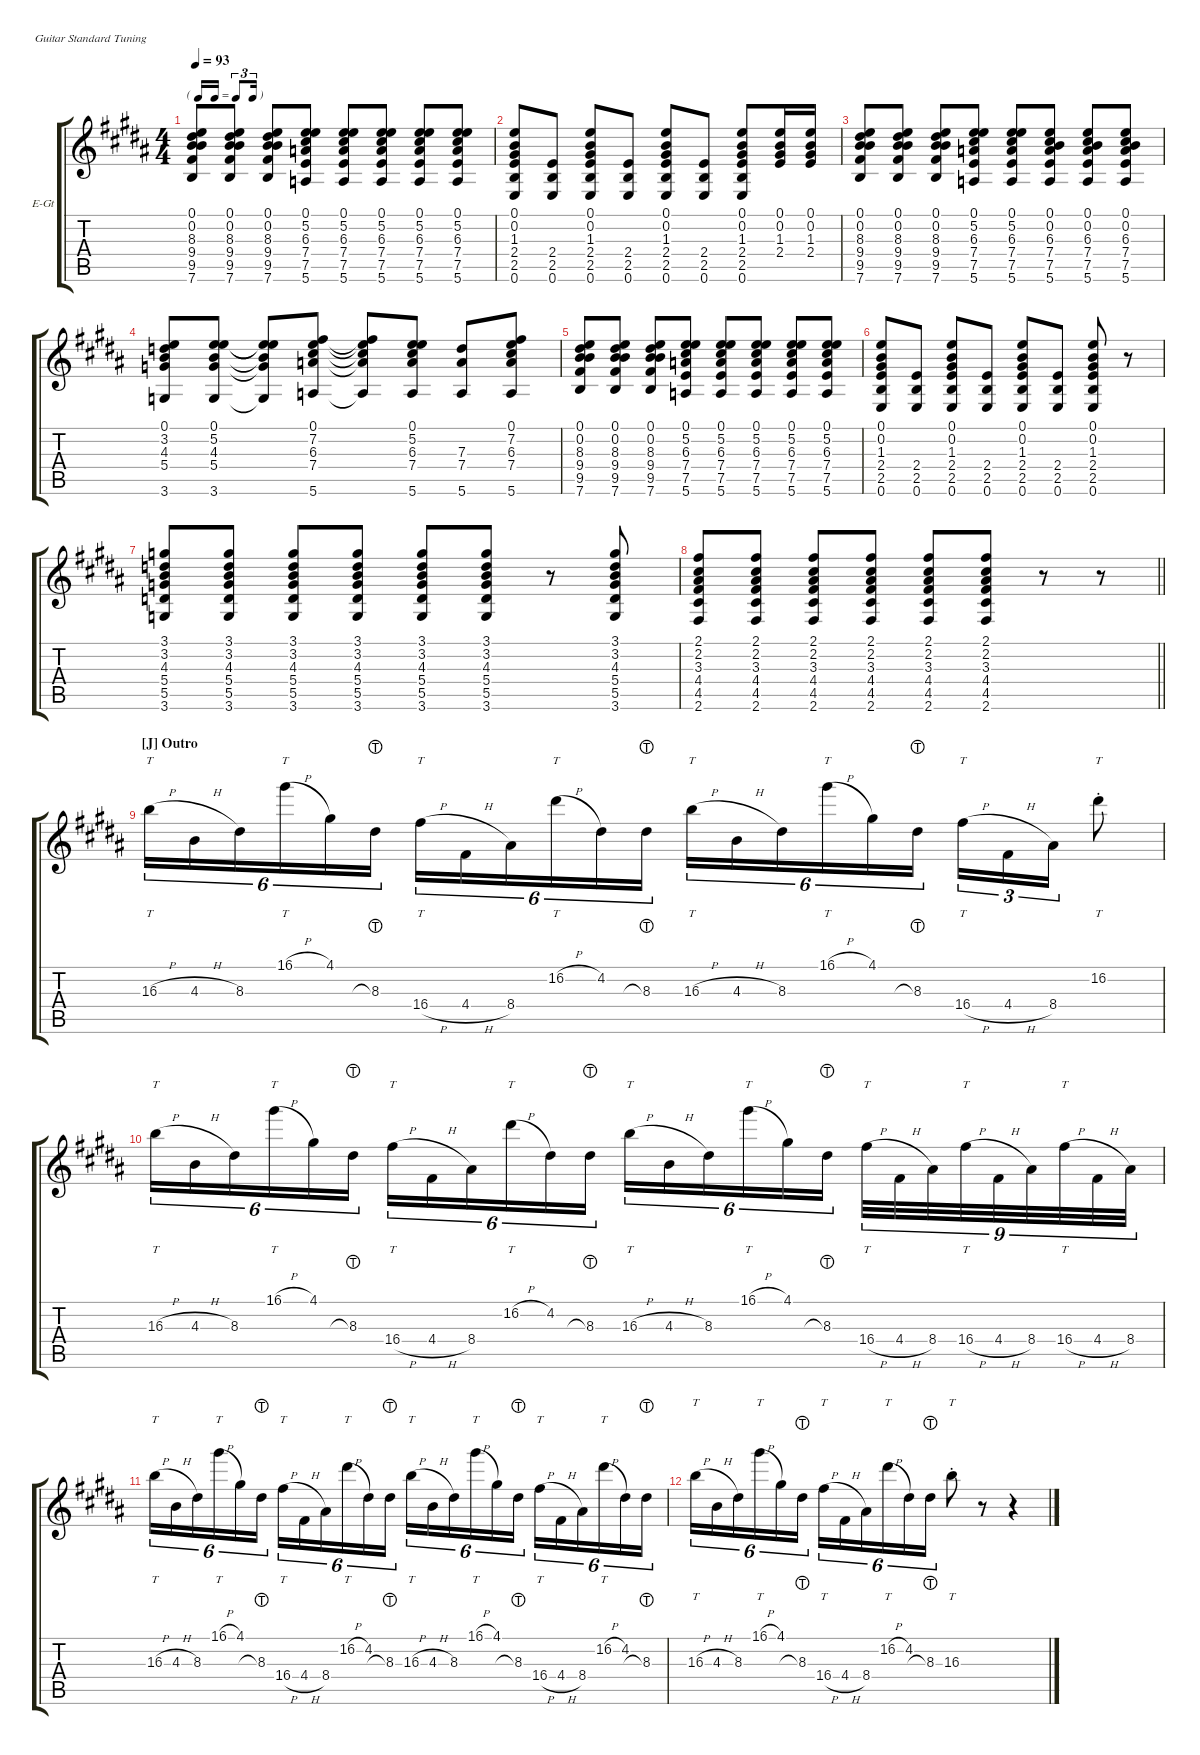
\hideDynamics
\bracketExtendMode groupsimilarinstruments
\firstSystemTrackNameOrientation horizontal
\otherSystemsTrackNameOrientation horizontal
\track ("ean L" "E-Gt") {multiBarRest instrument electricguitarclean}
\staff {score tabs}
\tuning (E4 B3 G3 D3 A2 E2)
\ts (4 4)
\tf triplet16th
\tempo 93
\clef g2
\ks b
(7.6{acc forcenatural} 9.5{acc #} 9.4{acc forcenatural} 8.3{acc #} 0.2{acc forcenatural} 0.1{acc forcenatural}).8{dy mp} (7.6{acc forcenatural} 9.5{acc #} 9.4{acc forcenatural} 8.3{acc #} 0.2{acc forcenatural} 0.1{acc forcenatural}).8 (7.6{acc forcenatural} 9.5{acc #} 9.4{acc forcenatural} 8.3{acc #} 0.2{acc forcenatural} 0.1{acc forcenatural}).8 (5.6{acc forcenatural} 7.5{acc forcenatural} 7.4{acc forcenatural} 6.3{acc #} 5.2{acc forcenatural} 0.1{acc forcenatural}).8 (5.6{acc forcenatural} 7.5{acc forcenatural} 7.4{acc forcenatural} 6.3{acc #} 5.2{acc forcenatural} 0.1{acc forcenatural}).8 (5.6{acc forcenatural} 7.5{acc forcenatural} 7.4{acc forcenatural} 6.3{acc #} 5.2{acc forcenatural} 0.1{acc forcenatural}).8 (5.6{acc forcenatural} 7.5{acc forcenatural} 7.4{acc forcenatural} 6.3{acc #} 5.2{acc forcenatural} 0.1{acc forcenatural}).8 (5.6{acc forcenatural} 7.5{acc forcenatural} 7.4{acc forcenatural} 6.3{acc #} 5.2{acc forcenatural} 0.1{acc forcenatural}).8 |
(0.6{acc forcenatural} 2.5{acc forcenatural} 2.4{acc forcenatural} 1.3{acc #} 0.2{acc forcenatural} 0.1{acc forcenatural}).8 (0.6{acc forcenatural} 2.5{acc forcenatural} 2.4{acc forcenatural}).8 (0.6{acc forcenatural} 2.5{acc forcenatural} 2.4{acc forcenatural} 1.3{acc #} 0.2{acc forcenatural} 0.1{acc forcenatural}).8 (0.6{acc forcenatural} 2.5{acc forcenatural} 2.4{acc forcenatural}).8 (0.6{acc forcenatural} 2.5{acc forcenatural} 2.4{acc forcenatural} 1.3{acc #} 0.2{acc forcenatural} 0.1{acc forcenatural}).8 (0.6{acc forcenatural} 2.5{acc forcenatural} 2.4{acc forcenatural}).8 (0.6{acc forcenatural} 2.5{acc forcenatural} 2.4{acc forcenatural} 1.3{acc #} 0.2{acc forcenatural} 0.1{acc forcenatural}).8 (2.4{acc forcenatural} 1.3{acc #} 0.2{acc forcenatural} 0.1{acc forcenatural}).16 (0.1{acc forcenatural} 0.2{acc forcenatural} 1.3{acc #} 2.4{acc forcenatural}).16 |
(7.6{acc forcenatural} 9.5{acc #} 9.4{acc forcenatural} 8.3{acc #} 0.2{acc forcenatural} 0.1{acc forcenatural}).8 (7.6{acc forcenatural} 9.5{acc #} 9.4{acc forcenatural} 8.3{acc #} 0.2{acc forcenatural} 0.1{acc forcenatural}).8 (7.6{acc forcenatural} 9.5{acc #} 9.4{acc forcenatural} 8.3{acc #} 0.2{acc forcenatural} 0.1{acc forcenatural}).8 (5.6{acc forcenatural} 7.5{acc forcenatural} 7.4{acc forcenatural} 6.3{acc #} 5.2{acc forcenatural} 0.1{acc forcenatural}).8 (5.6{acc forcenatural} 7.5{acc forcenatural} 7.4{acc forcenatural} 6.3{acc #} 5.2{acc forcenatural} 0.1{acc forcenatural}).8 (5.6{acc forcenatural} 7.5{acc forcenatural} 7.4{acc forcenatural} 6.3{acc #} 0.2{acc forcenatural} 0.1{acc forcenatural}).8 (5.6{acc forcenatural} 7.5{acc forcenatural} 7.4{acc forcenatural} 6.3{acc #} 0.2{acc forcenatural} 0.1{acc forcenatural}).8 (5.6{acc forcenatural} 7.5{acc forcenatural} 7.4{acc forcenatural} 6.3{acc #} 0.2{acc forcenatural} 0.1{acc forcenatural}).8 |
(3.6{acc forcenatural} 5.4{acc forcenatural} 4.3{acc forcenatural} 3.2{acc forcenatural} 0.1{acc forcenatural}).8 (3.6{acc forcenatural} 5.4{acc forcenatural} 4.3{acc forcenatural} 5.2{acc forcenatural} 0.1{acc forcenatural}).8 (3.6{t acc forcenatural} 5.4{t acc forcenatural} 4.3{t acc forcenatural} 5.2{t acc forcenatural} 0.1{t acc forcenatural}).8 (5.6{acc forcenatural} 6.3{acc #} 7.4{acc forcenatural} 7.2{acc #} 0.1{acc forcenatural}).8 (0.1{t acc forcenatural} 7.2{t acc #} 6.3{t acc #} 7.4{t acc forcenatural} 5.6{t acc forcenatural}).8 (5.6{acc forcenatural} 7.4{acc forcenatural} 6.3{acc #} 5.2{acc forcenatural} 0.1{acc forcenatural}).8 (5.6{acc forcenatural} 7.4{acc forcenatural} 7.3{acc forcenatural}).8 (5.6{acc forcenatural} 7.4{acc forcenatural} 6.3{acc #} 7.2{acc #} 0.1{acc forcenatural}).8 |
(7.6{acc forcenatural} 9.5{acc #} 9.4{acc forcenatural} 8.3{acc #} 0.2{acc forcenatural} 0.1{acc forcenatural}).8 (7.6{acc forcenatural} 9.5{acc #} 9.4{acc forcenatural} 8.3{acc #} 0.2{acc forcenatural} 0.1{acc forcenatural}).8 (7.6{acc forcenatural} 9.5{acc #} 9.4{acc forcenatural} 8.3{acc #} 0.2{acc forcenatural} 0.1{acc forcenatural}).8 (5.6{acc forcenatural} 7.5{acc forcenatural} 7.4{acc forcenatural} 6.3{acc #} 5.2{acc forcenatural} 0.1{acc forcenatural}).8 (5.6{acc forcenatural} 7.5{acc forcenatural} 7.4{acc forcenatural} 6.3{acc #} 5.2{acc forcenatural} 0.1{acc forcenatural}).8 (5.6{acc forcenatural} 7.5{acc forcenatural} 7.4{acc forcenatural} 6.3{acc #} 5.2{acc forcenatural} 0.1{acc forcenatural}).8 (5.6{acc forcenatural} 7.5{acc forcenatural} 7.4{acc forcenatural} 6.3{acc #} 5.2{acc forcenatural} 0.1{acc forcenatural}).8 (5.6{acc forcenatural} 7.5{acc forcenatural} 7.4{acc forcenatural} 6.3{acc #} 5.2{acc forcenatural} 0.1{acc forcenatural}).8 |
(0.6{acc forcenatural} 2.5{acc forcenatural} 2.4{acc forcenatural} 1.3{acc #} 0.2{acc forcenatural} 0.1{acc forcenatural}).8 (0.6{acc forcenatural} 2.5{acc forcenatural} 2.4{acc forcenatural}).8 (0.6{acc forcenatural} 2.5{acc forcenatural} 2.4{acc forcenatural} 1.3{acc #} 0.2{acc forcenatural} 0.1{acc forcenatural}).8 (0.6{acc forcenatural} 2.5{acc forcenatural} 2.4{acc forcenatural}).8 (0.6{acc forcenatural} 2.5{acc forcenatural} 2.4{acc forcenatural} 1.3{acc #} 0.2{acc forcenatural} 0.1{acc forcenatural}).8 (0.6{acc forcenatural} 2.5{acc forcenatural} 2.4{acc forcenatural}).8 (0.6{acc forcenatural} 2.5{acc forcenatural} 2.4{acc forcenatural} 1.3{acc #} 0.2{acc forcenatural} 0.1{acc forcenatural}).8 r.8 |
(3.1{acc forcenatural} 3.2{acc forcenatural} 4.3{acc forcenatural} 5.4{acc forcenatural} 5.5{acc forcenatural} 3.6{acc forcenatural}).8 (3.1{acc forcenatural} 3.2{acc forcenatural} 4.3{acc forcenatural} 5.4{acc forcenatural} 5.5{acc forcenatural} 3.6{acc forcenatural}).8 (3.1{acc forcenatural} 3.2{acc forcenatural} 4.3{acc forcenatural} 5.4{acc forcenatural} 5.5{acc forcenatural} 3.6{acc forcenatural}).8 (3.1{acc forcenatural} 3.2{acc forcenatural} 4.3{acc forcenatural} 5.4{acc forcenatural} 5.5{acc forcenatural} 3.6{acc forcenatural}).8 (3.1{acc forcenatural} 3.2{acc forcenatural} 4.3{acc forcenatural} 5.4{acc forcenatural} 5.5{acc forcenatural} 3.6{acc forcenatural}).8 (3.1{acc forcenatural} 3.2{acc forcenatural} 4.3{acc forcenatural} 5.4{acc forcenatural} 5.5{acc forcenatural} 3.6{acc forcenatural}).8 r.8 (3.1{acc forcenatural} 3.2{acc forcenatural} 4.3{acc forcenatural} 5.4{acc forcenatural} 5.5{acc forcenatural} 3.6{acc forcenatural}).8 |
\barLineRight lightlight
(2.1{acc #} 2.2{acc #} 3.3{acc #} 4.4{acc #} 4.5{acc #} 2.6{acc #}).8 (2.1{acc #} 2.2{acc #} 3.3{acc #} 4.4{acc #} 4.5{acc #} 2.6{acc #}).8 (2.1{acc #} 2.2{acc #} 3.3{acc #} 4.4{acc #} 4.5{acc #} 2.6{acc #}).8 (2.1{acc #} 2.2{acc #} 3.3{acc #} 4.4{acc #} 4.5{acc #} 2.6{acc #}).8 (2.1{acc #} 2.2{acc #} 3.3{acc #} 4.4{acc #} 4.5{acc #} 2.6{acc #}).8 (2.1{acc #} 2.2{acc #} 3.3{acc #} 4.4{acc #} 4.5{acc #} 2.6{acc #}).8 r.8 r.8 |
\section ("J" "Outro")
16.3{h acc forcenatural}.16{tt tu (6 4) dy ff} 4.3{h acc forcenatural}.16{tu (6 4)} 8.3{acc #}.16{tu (6 4)} 16.1{h acc #}.16{tt tu (6 4)} 4.1{acc #}.16{tu (6 4)} 8.3{lht acc #}.16{tu (6 4)} 16.4{h acc #}.16{tt tu (6 4)} 4.4{h acc #}.16{tu (6 4)} 8.4{acc #}.16{tu (6 4)} 16.2{h acc #}.16{tt tu (6 4)} 4.2{acc #}.16{tu (6 4)} 8.3{lht acc #}.16{tu (6 4)} 16.3{h acc forcenatural}.16{tt tu (6 4)} 4.3{h acc forcenatural}.16{tu (6 4)} 8.3{acc #}.16{tu (6 4)} 16.1{h acc #}.16{tt tu (6 4)} 4.1{acc #}.16{tu (6 4)} 8.3{lht acc #}.16{tu (6 4)} 16.4{h acc #}.16{tt tu (3 2)} 4.4{h acc #}.16{tu (3 2)} 8.4{acc #}.16{tu (3 2)} 16.2{st acc #}.8{tt} |
16.3{h acc forcenatural}.16{tt tu (6 4)} 4.3{h acc forcenatural}.16{tu (6 4)} 8.3{acc #}.16{tu (6 4)} 16.1{h acc #}.16{tt tu (6 4)} 4.1{acc #}.16{tu (6 4)} 8.3{lht acc #}.16{tu (6 4)} 16.4{h acc #}.16{tt tu (6 4)} 4.4{h acc #}.16{tu (6 4)} 8.4{acc #}.16{tu (6 4)} 16.2{h acc #}.16{tt tu (6 4)} 4.2{acc #}.16{tu (6 4)} 8.3{lht acc #}.16{tu (6 4)} 16.3{h acc forcenatural}.16{tt tu (6 4)} 4.3{h acc forcenatural}.16{tu (6 4)} 8.3{acc #}.16{tu (6 4)} 16.1{h acc #}.16{tt tu (6 4)} 4.1{acc #}.16{tu (6 4)} 8.3{lht acc #}.16{tu (6 4)} 16.4{h acc #}.32{tt tu (9 8)} 4.4{h acc #}.32{tu (9 8)} 8.4{acc #}.32{tu (9 8)} 16.4{h acc #}.32{tt tu (9 8)} 4.4{h acc #}.32{tu (9 8)} 8.4{acc #}.32{tu (9 8)} 16.4{h acc #}.32{tt tu (9 8)} 4.4{h acc #}.32{tu (9 8)} 8.4{acc #}.32{tu (9 8)} |
16.3{h acc forcenatural}.16{tt tu (6 4)} 4.3{h acc forcenatural}.16{tu (6 4)} 8.3{acc #}.16{tu (6 4)} 16.1{h acc #}.16{tt tu (6 4)} 4.1{acc #}.16{tu (6 4)} 8.3{lht acc #}.16{tu (6 4)} 16.4{h acc #}.16{tt tu (6 4)} 4.4{h acc #}.16{tu (6 4)} 8.4{acc #}.16{tu (6 4)} 16.2{h acc #}.16{tt tu (6 4)} 4.2{acc #}.16{tu (6 4)} 8.3{lht acc #}.16{tu (6 4)} 16.3{h acc forcenatural}.16{tt tu (6 4)} 4.3{h acc forcenatural}.16{tu (6 4)} 8.3{acc #}.16{tu (6 4)} 16.1{h acc #}.16{tt tu (6 4)} 4.1{acc #}.16{tu (6 4)} 8.3{lht acc #}.16{tu (6 4)} 16.4{h acc #}.16{tt tu (6 4)} 4.4{h acc #}.16{tu (6 4)} 8.4{acc #}.16{tu (6 4)} 16.2{h acc #}.16{tt tu (6 4)} 4.2{acc #}.16{tu (6 4)} 8.3{lht acc #}.16{tu (6 4)} |
16.3{h acc forcenatural}.16{tt tu (6 4)} 4.3{h acc forcenatural}.16{tu (6 4)} 8.3{acc #}.16{tu (6 4)} 16.1{h acc #}.16{tt tu (6 4)} 4.1{acc #}.16{tu (6 4)} 8.3{lht acc #}.16{tu (6 4)} 16.4{h acc #}.16{tt tu (6 4)} 4.4{h acc #}.16{tu (6 4)} 8.4{acc #}.16{tu (6 4)} 16.2{h acc #}.16{tt tu (6 4)} 4.2{acc #}.16{tu (6 4)} 8.3{lht acc #}.16{tu (6 4)} 16.3{st acc forcenatural}.8{tt} r.8 r.4
